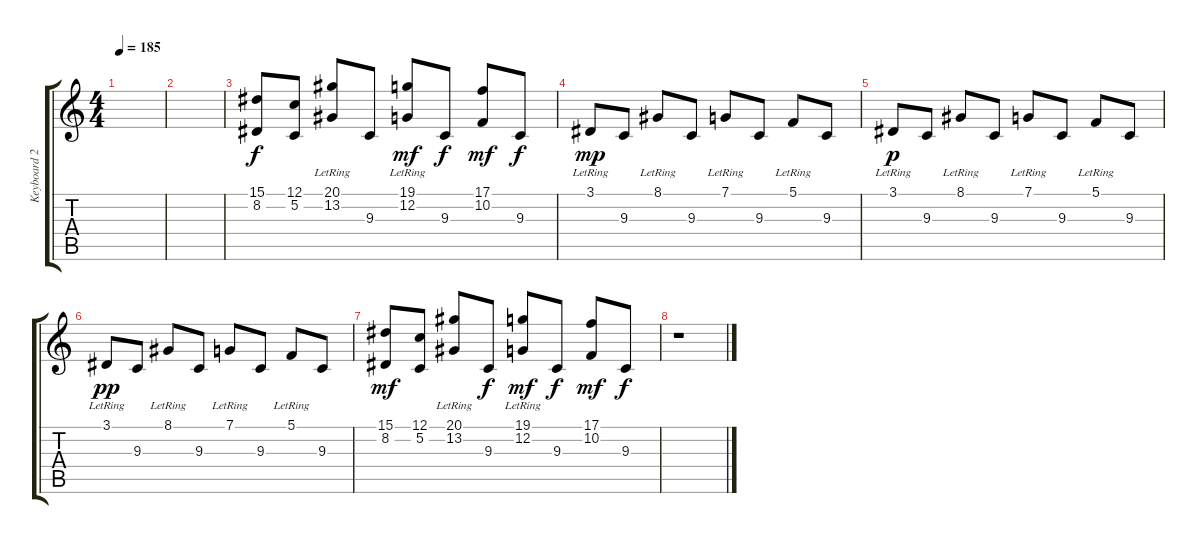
\track ("Keyboard 2" "Keyboard 2") {instrument pad6metallic}
\staff {score tabs}
\tuning (C4 G3 Eb3 Bb2 F2 C2) {hide}
\ts (4 4)
\tempo 185
\clef g2
\ks c
|
|
(15.1 8.2).8 (12.1 5.2).8 (20.1 13.2{lr}).8 9.3.8{dy f} (19.1 12.2{lr}).8{dy mf} 9.3.8{dy f} (17.1 10.2).8{dy mf} 9.3.8{dy f} |
3.1{lr}.8{dy mp instrument stringensemble1} 9.3.8 8.1{lr}.8 9.3.8 7.1{lr}.8 9.3.8 5.1{lr}.8 9.3.8 |
3.1{lr}.8{dy p} 9.3.8 8.1{lr}.8 9.3.8 7.1{lr}.8 9.3.8 5.1{lr}.8 9.3.8 |
3.1{lr}.8{dy pp} 9.3.8 8.1{lr}.8 9.3.8 7.1{lr}.8 9.3.8 5.1{lr}.8 9.3.8 |
(15.1 8.2).8{dy mf instrument pad6metallic} (12.1 5.2).8 (20.1 13.2{lr}).8 9.3.8{dy f} (19.1 12.2{lr}).8{dy mf} 9.3.8{dy f} (17.1 10.2).8{dy mf} 9.3.8{dy f} |
r.1
